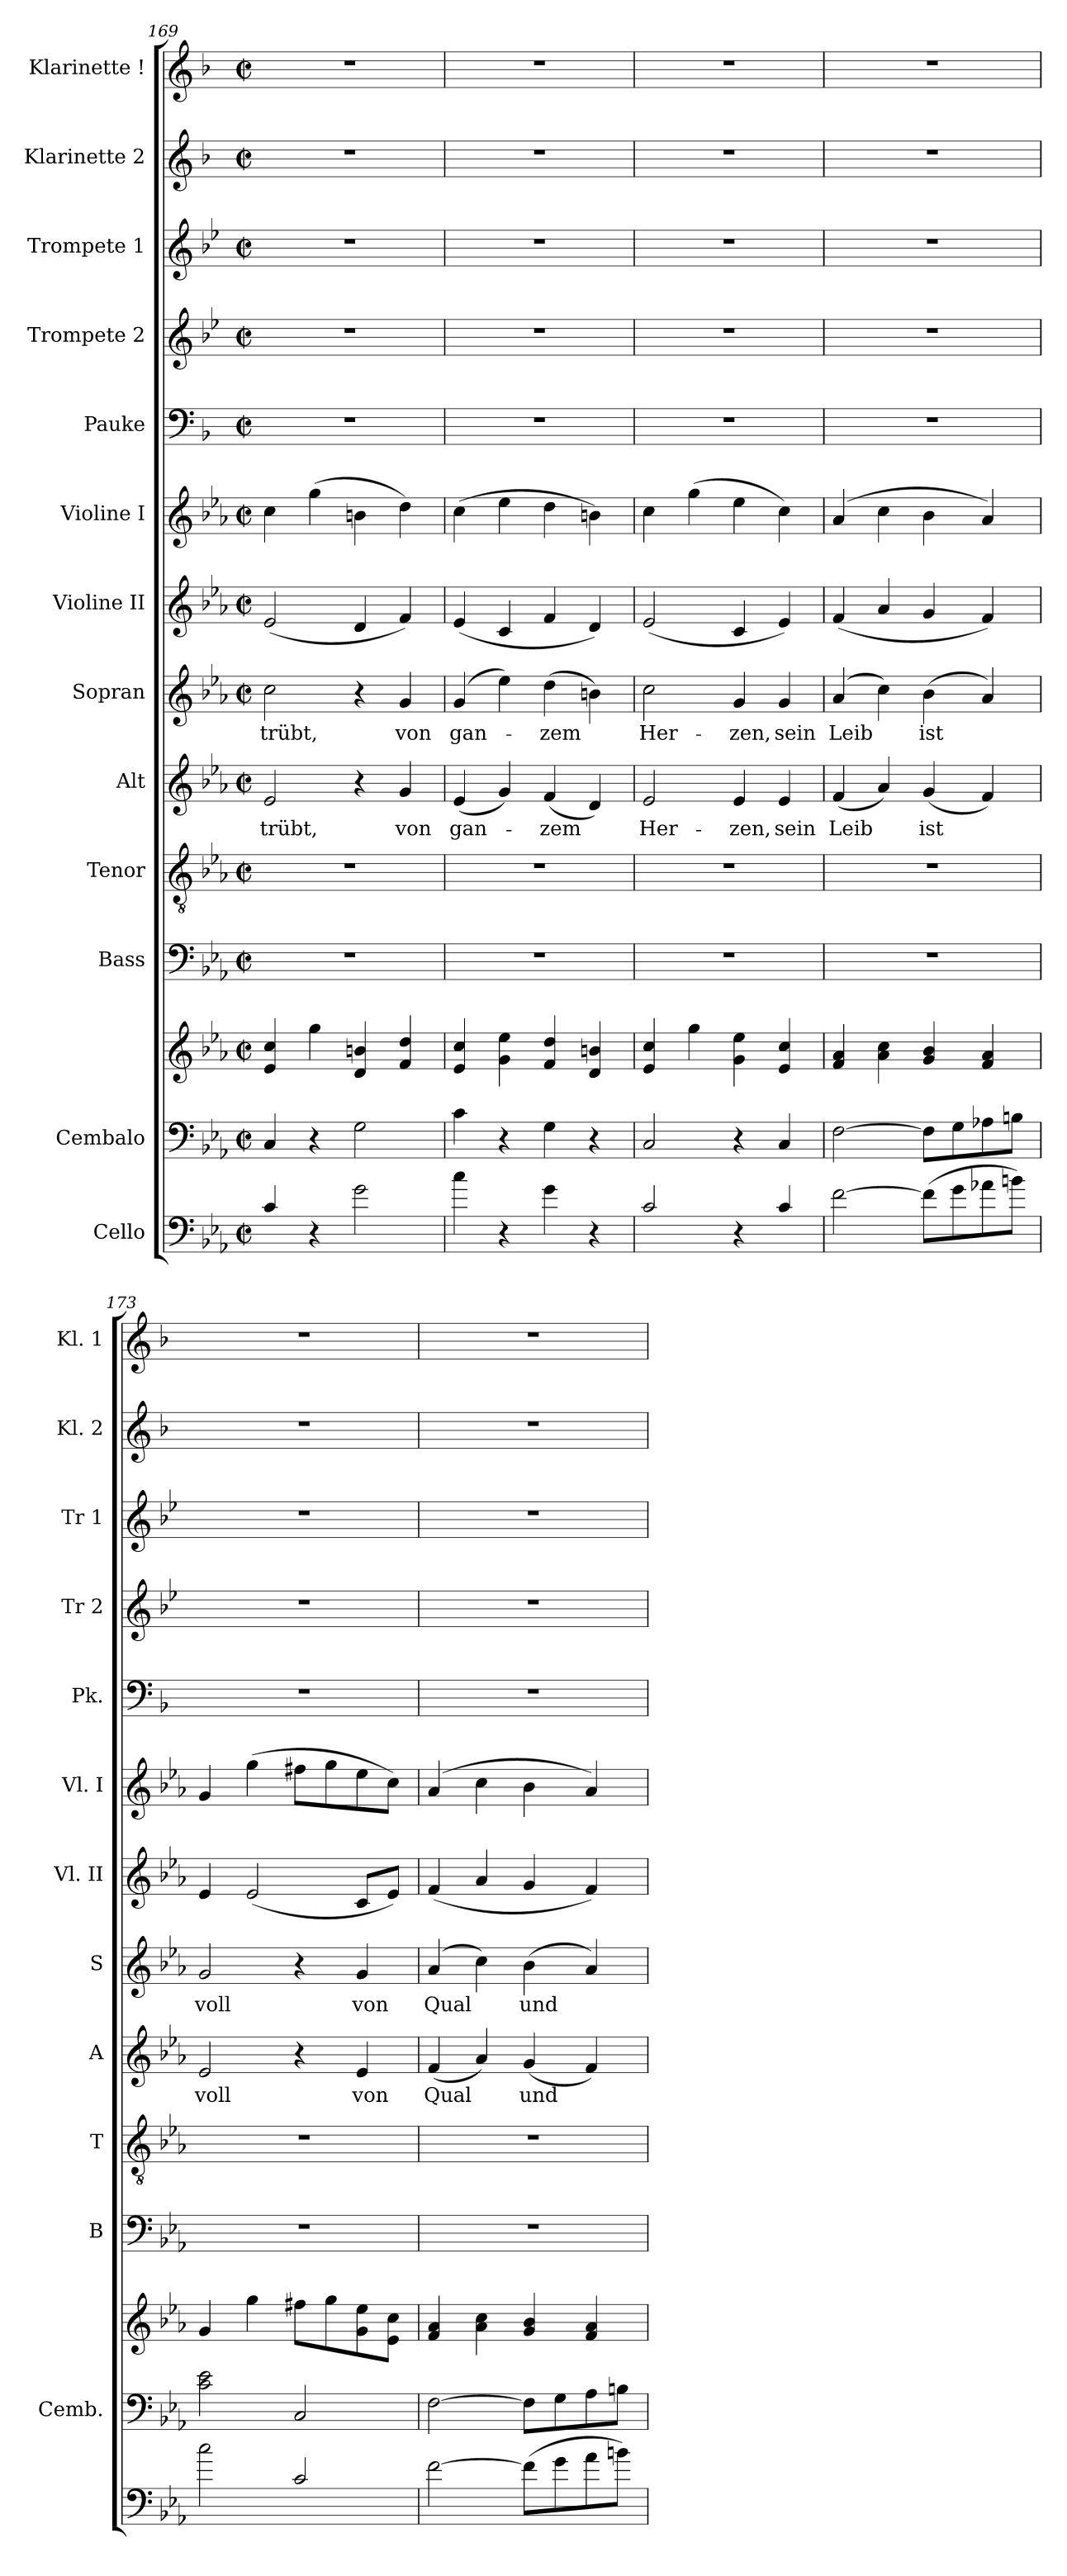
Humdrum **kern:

**kern	**kern	**kern	**kern	**kern	**kern	**text	**kern	**text	**kern	**kern	**kern	**kern	**kern	**kern	**kern
*part13	*part12	*part12	*part11	*part10	*part9	*part9	*part8	*part8	*part7	*part6	*part5	*part4	*part3	*part2	*part1
*staff14	*staff13	*staff12	*staff11	*staff10	*staff9	*staff9	*staff8	*staff8	*staff7	*staff6	*staff5	*staff4	*staff3	*staff2	*staff1
*I"Cello	*I"Cembalo	*	*I"Bass	*I"Tenor	*I"Alt	*	*I"Sopran	*	*I"Violine II	*I"Violine I	*I"Pauke	*I"Trompete 2	*I"Trompete 1	*I"Klarinette 2	*I"Klarinette !
*	*I'Cemb.	*	*I'B	*I'T	*I'A	*	*I'S	*	*I'Vl. II	*I'Vl. I	*I'Pk.	*I'Tr 2	*I'Tr 1	*I'Kl. 2	*I'Kl. 1
*clefF4	*clefF4	*clefG2	*clefF4	*clefGv2	*clefG2	*	*clefG2	*	*clefG2	*clefG2	*clefF4	*clefG2	*clefG2	*clefG2	*clefG2
*ITrd7c12	*	*	*	*	*	*	*	*	*	*	*ITrd1c2	*ITrd4c7	*ITrd4c7	*ITrd1c2	*ITrd1c2
*k[b-e-a-]	*k[b-e-a-]	*k[b-e-a-]	*k[b-e-a-]	*k[b-e-a-]	*k[b-e-a-]	*	*k[b-e-a-]	*	*k[b-e-a-]	*k[b-e-a-]	*k[b-e-a-]	*k[b-e-a-]	*k[b-e-a-]	*k[b-e-a-]	*k[b-e-a-]
*E-:	*E-:	*E-:	*E-:	*E-:	*E-:	*	*E-:	*	*E-:	*E-:	*E-:	*E-:	*E-:	*E-:	*E-:
*M2/2	*M2/2	*M2/2	*M2/2	*M2/2	*M2/2	*	*M2/2	*	*M2/2	*M2/2	*M2/2	*M2/2	*M2/2	*M2/2	*M2/2
*met(c|)	*met(c|)	*met(c|)	*met(c|)	*met(c|)	*met(c|)	*	*met(c|)	*	*met(c|)	*met(c|)	*met(c|)	*met(c|)	*met(c|)	*met(c|)	*met(c|)
=169	=169	=169	=169	=169	=169	=169	=169	=169	=169	=169	=169	=169	=169	=169	=169
!	!	!	!	!	!	!LO:LY:b	!	!LO:LY:b	!	!	!	!	!	!	!
4C/	4C/	4e-/ 4cc/	1r	1r	2e-/	-trübt,	2cc\	-trübt,	(<2e-/	4cc\	1r	1r	1r	1r	1r
4r	4r	4gg\	.	.	.	.	.	.	.	(>4gg\	.	.	.	.	.
2G\	2G\	4d/ 4bn/	.	.	4r	.	4r	.	4d/	4bn\	.	.	.	.	.
!	!	!	!	!	!	!LO:LY:b	!	!LO:LY:b	!	!	!	!	!	!	!
.	.	4f/ 4dd/	.	.	4g/	von	4g/	von	4f/)	4dd\)	.	.	.	.	.
=170	=170	=170	=170	=170	=170	=170	=170	=170	=170	=170	=170	=170	=170	=170	=170
!	!	!	!	!	!	!LO:LY:b	!	!LO:LY:b	!	!	!	!	!	!	!
4c\	4c\	4e-/ 4cc/	1r	1r	(<4e-/	gan-	(4g/	gan-	(<4e-/	(>4cc\	1r	1r	1r	1r	1r
4r	4r	4g\ 4ee-\	.	.	4g/)	.	4ee-\)	.	4c/	4ee-\	.	.	.	.	.
!	!	!	!	!	!	!LO:LY:b	!	!LO:LY:b	!	!	!	!	!	!	!
4G\	4G\	4f/ 4dd/	.	.	(<4f/	-zem	(>4dd\	-zem	4f/	4dd\	.	.	.	.	.
4r	4r	4d/ 4bn/	.	.	4d/)	.	4bn\)	.	4d/)	4bn\)	.	.	.	.	.
=171	=171	=171	=171	=171	=171	=171	=171	=171	=171	=171	=171	=171	=171	=171	=171
!	!	!	!	!	!	!LO:LY:b	!	!LO:LY:b	!	!	!	!	!	!	!
2C/	2C/	4e-/ 4cc/	1r	1r	2e-/	Her-	2cc\	Her-	(<2e-/	4cc\	1r	1r	1r	1r	1r
.	.	4gg\	.	.	.	.	.	.	.	(>4gg\	.	.	.	.	.
!	!	!	!	!	!	!LO:LY:b	!	!LO:LY:b	!	!	!	!	!	!	!
4r	4r	4g\ 4ee-\	.	.	4e-/	-zen,	4g/	-zen,	4c/	4ee-\	.	.	.	.	.
!	!	!	!	!	!	!LO:LY:b	!	!LO:LY:b	!	!	!	!	!	!	!
4C/	4C/	4e-/ 4cc/	.	.	4e-/	sein	4g/	sein	4e-/)	4cc\)	.	.	.	.	.
=172	=172	=172	=172	=172	=172	=172	=172	=172	=172	=172	=172	=172	=172	=172	=172
!	!	!	!	!	!	!LO:LY:b	!	!LO:LY:b	!	!	!	!	!	!	!
[2F\	[2F\	4f/ 4a-/	1r	1r	(<4f/	Leib	(4a-/	Leib	(<4f/	(4a-/	1r	1r	1r	1r	1r
.	.	4a-\ 4cc\	.	.	4a-/)	.	4cc\)	.	4a-/	4cc\	.	.	.	.	.
!	!	!	!	!	!	!LO:LY:b	!	!LO:LY:b	!	!	!	!	!	!	!
(>8F\L]	8F\L]	4g/ 4b-/	.	.	(<4g/	ist	(>4b-\	ist	4g/	4b-\	.	.	.	.	.
8G\	8G\	.	.	.	.	.	.	.	.	.	.	.	.	.	.
8A-X\	8A-X\	4f/ 4a-/	.	.	4f/)	.	4a-/)	.	4f/)	4a-/)	.	.	.	.	.
8Bn\J)	8Bn\J	.	.	.	.	.	.	.	.	.	.	.	.	.	.
=173	=173	=173	=173	=173	=173	=173	=173	=173	=173	=173	=173	=173	=173	=173	=173
!	!	!	!	!	!	!LO:LY:b	!	!LO:LY:b	!	!	!	!	!	!	!
2c\	2c\ 2e-\	4g/	1r	1r	2e-/	voll	2g/	voll	4e-/	4g/	1r	1r	1r	1r	1r
.	.	4gg\	.	.	.	.	.	.	(<2e-/	(>4gg\	.	.	.	.	.
2C/	2C/	8ff#X\L	.	.	4r	.	4r	.	.	8ff#X\L	.	.	.	.	.
.	.	8gg\	.	.	.	.	.	.	.	8gg\	.	.	.	.	.
!	!	!	!	!	!	!LO:LY:b	!	!LO:LY:b	!	!	!	!	!	!	!
.	.	8g\ 8ee-\	.	.	4e-/	von	4g/	von	8c/L	8ee-\	.	.	.	.	.
.	.	8e-\ 8cc\J	.	.	.	.	.	.	8e-/J)	8cc\J)	.	.	.	.	.
=174	=174	=174	=174	=174	=174	=174	=174	=174	=174	=174	=174	=174	=174	=174	=174
!	!	!	!	!	!	!LO:LY:b	!	!LO:LY:b	!	!	!	!	!	!	!
[2F\	[2F\	4f/ 4a-/	1r	1r	(<4f/	Qual	(4a-/	Qual	(<4f/	(4a-/	1r	1r	1r	1r	1r
.	.	4a-\ 4cc\	.	.	4a-/)	.	4cc\)	.	4a-/	4cc\	.	.	.	.	.
!	!	!	!	!	!	!LO:LY:b	!	!LO:LY:b	!	!	!	!	!	!	!
(>8F\L]	8F\L]	4g/ 4b-/	.	.	(<4g/	und	(>4b-\	und	4g/	4b-\	.	.	.	.	.
8G\	8G\	.	.	.	.	.	.	.	.	.	.	.	.	.	.
8A-\	8A-\	4f/ 4a-/	.	.	4f/)	.	4a-/)	.	4f/)	4a-/)	.	.	.	.	.
8Bn\J)	8Bn\J	.	.	.	.	.	.	.	.	.	.	.	.	.	.
=	=	=	=	=	=	=	=	=	=	=	=	=	=	=	=
*-	*-	*-	*-	*-	*-	*-	*-	*-	*-	*-	*-	*-	*-	*-	*-
